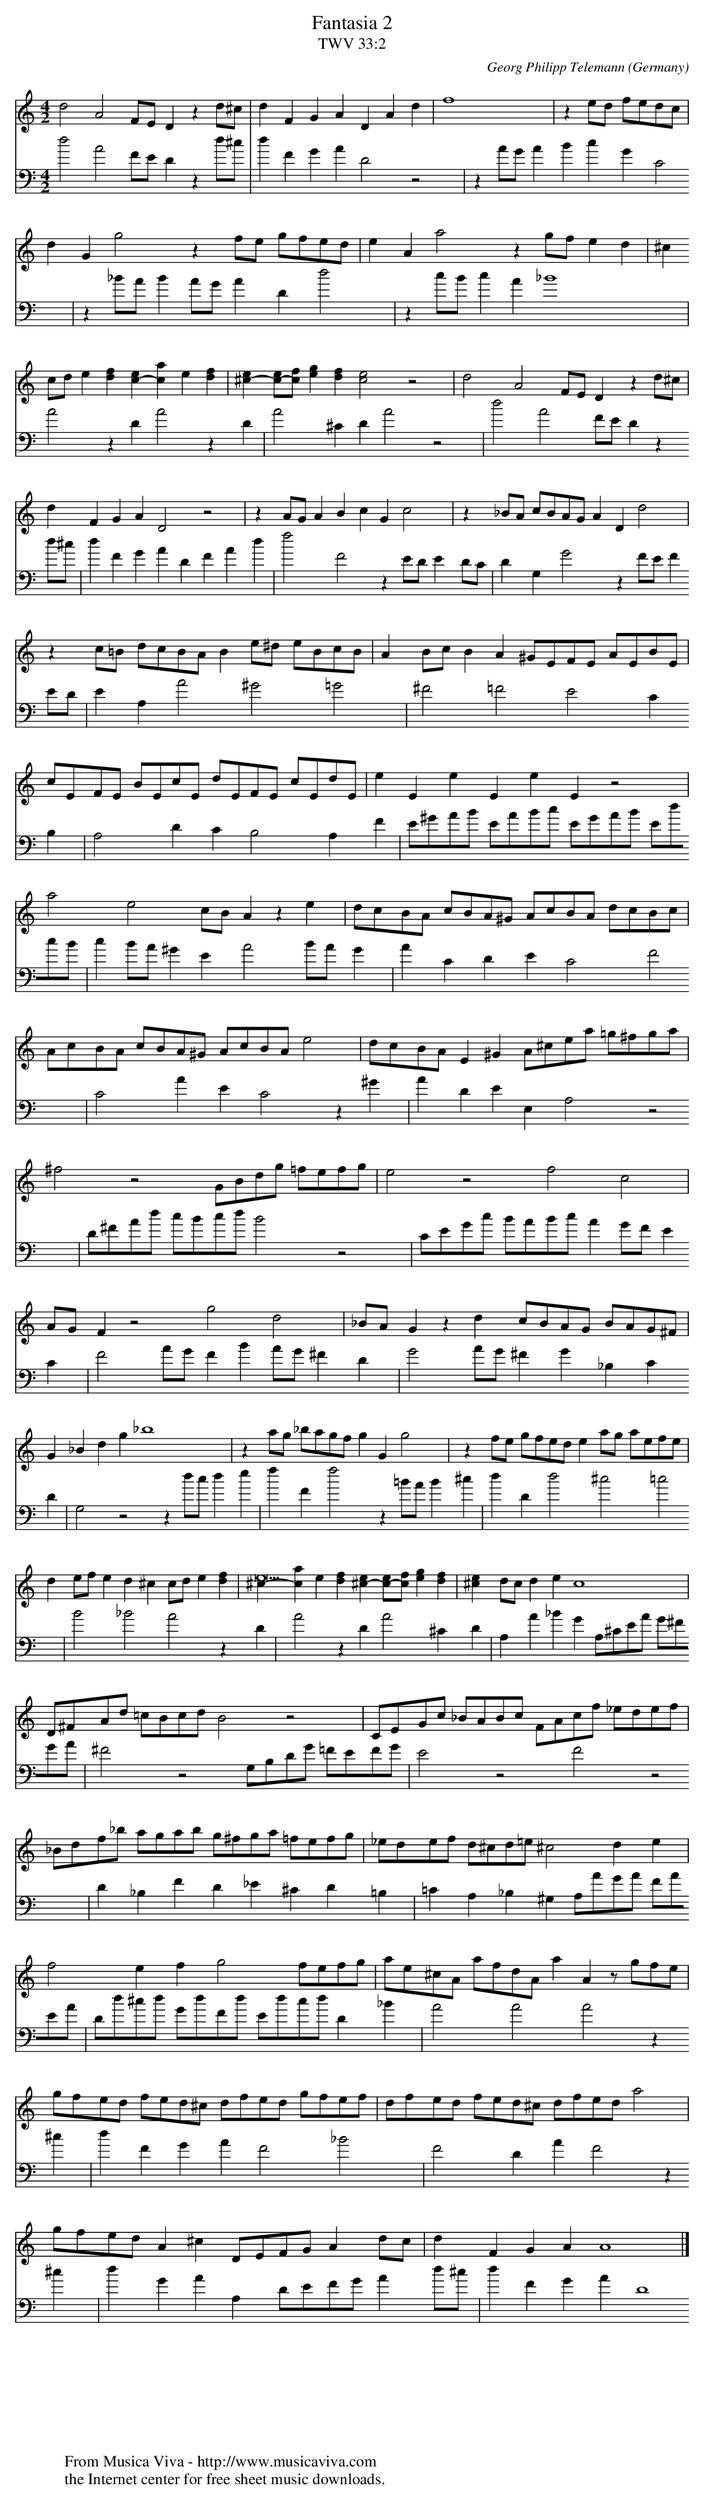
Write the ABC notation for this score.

X:1
T:Fantasia 2
T:TWV 33:2
C:Georg Philipp Telemann
O:Germany
V:1 Program 1 6 %Harpsichord
V:2 Program 1 6 bass %Harpsichord
M:4/2
L:1/8
K:Ddor
V:1
d4A4FED2 z2d^c|d2F2G2A2D2A2d2|f8| z2ed fedc|d2G2g4 z2fe gfed|e2A2a4 z2gfe2d2|^c2cde2[d2f2][c2-e2][c2a2]e2[d2f2]|[^c2-e2][c-e][cf][e2g2][d2f2][c4e4] z4|d4A4FED2 z2d^c|d2F2G2A2D4 z4| z2AGA2B2c2G2c4| z2_BA cBAGA2D2d4| z2c=B dcBAB2e^d eBcB|A2BcB2A2^GEFE AEBE|cEFE BEcE dEFE cEdE|e2E2e2E2e2E2 z4|a4e4cBA2 z2e2|dcBA cBA^G AcBA dcBc|AcBA cBA^G AcBAe4|dcBAE2^G2A^cea =g^fga|^f4 z4GBdg =fefg|e4 z4f4c4|AGF2 z4g4d4|_BAG2 z2d2cBAG BAG^F|G2_B2d2g2_b8| z2ag _bagfg2G2g4| z2fe gfede2ag aefe|d2efe2d2^c2cde2[d2f2]|[^c2-e29][c2a2]e2[d2f2][^c2-e2][c-e][cf][e2g2][d2f2]|[^c2e2]dcd2e2c8|D^FAd =cBcdB4 z4|CEGc _BABc FAcf _edef|_Bdf_b agab g^fga =fefg|_edef d^cd=e^c4d2e2|f4e2f2g4fefg|ae^cA afdAa2A2 zgfe|gfed fed^c dfed gfef|dfed fed^c dfeda4|gfedA2^c2DEFGA2dc|d2F2G2A2A8|]
V:2
d4A4FED2 z2d^c|d2F2G2A2D4 z4| z2AGA2B2c2G2C4| z2_BAB2AGA2D2d4| z2cBc2A2_B8|A4 z2D2A4 z2D2|A4^C2D2A4 z4|d4A4FED2 z2d^c|d2F2G2A2D2F2A2d2|f4F4 z2EDE2DC|D2G,2G4 z2FEF2ED|E2A,2A4^G4=G4|^F4=F4E4C2B,2|A,4D2C2B,4A,2F2|E^GAB EABc EGAB EdcB|c2BA^G2E2A4BAG2|A2C2D2E2C4F4|C4A2E2C4 z2^G2|A2D2E2E,2A,4 z4|D^FAd cBcdB4 z4|CEGc BABcA2GFE2C2|F4AGF2B2AG^F2D2|G4AG^F2G2_B,2C2D2|G,4 z4 z2dcd2e2|f2F2f4 z2=BAB2^c2|d2D2d4^c4=c4|B4_B4A4 z2D2|A4 z2D2A4^C2D2|A,2A2_B2G2A,^CEA G^FGA|^F4 z4G,B,DG =FEFG|E4 z4F4 z4|D2_B,2F2D2_E2^C2D2=B,2|=C2A,2_B,2^G,2A,AGA FAEA|Dd^cd GdFd EdcdD2_B2|A4A4A4 z2^c2|d2F2G2A2F4_B4|F4D2A2F4 z2^c2|d2G2A2A,2DEFGA2d^c|d2F2G2A2D8|]
W:
W:
W:  From Musica Viva - http://www.musicaviva.com
W:  the Internet center for free sheet music downloads.
